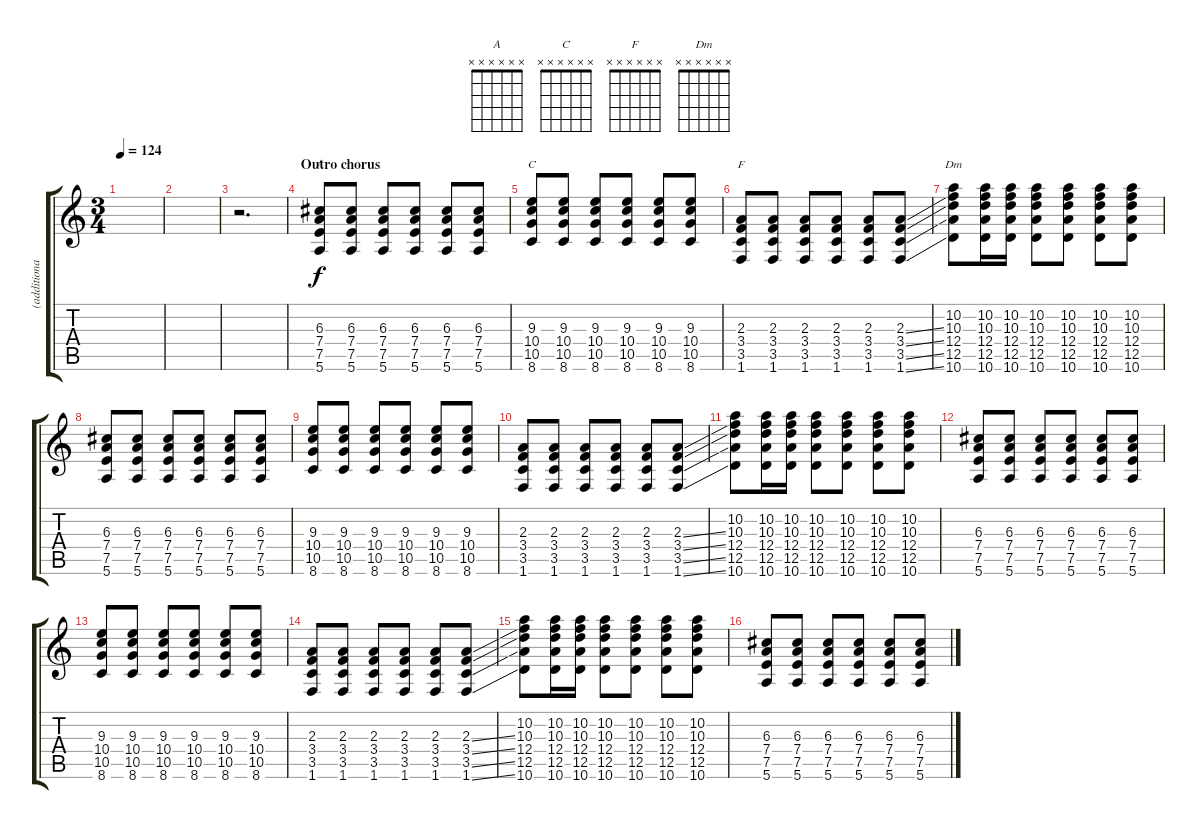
\track ("(additional chorus background)" "(additiona") {instrument distortionguitar}
\staff {score tabs}
\tuning (E4 B3 G3 D3 A2 E2) {hide}
\chord ("A" x x x x x x)
\chord ("C" x x x x x x)
\chord ("F" x x x x x x)
\chord ("Dm" x x x x x x)
\ts (3 4)
\tempo 124
\clef g2
\ks c
|
|
r.2{d} |
\section ("" "Outro chorus")
(6.3 7.4 7.5 5.6).8{ch "A"} (6.3 7.4 7.5 5.6).8 (6.3 7.4 7.5 5.6).8 (6.3 7.4 7.5 5.6).8 (6.3 7.4 7.5 5.6).8 (6.3 7.4 7.5 5.6).8 |
(9.3 10.4 10.5 8.6).8{ch "C"} (9.3 10.4 10.5 8.6).8 (9.3 10.4 10.5 8.6).8 (9.3 10.4 10.5 8.6).8 (9.3 10.4 10.5 8.6).8 (9.3 10.4 10.5 8.6).8 |
(2.3 3.4 3.5 1.6).8{ch "F"} (2.3 3.4 3.5 1.6).8 (2.3 3.4 3.5 1.6).8 (2.3 3.4 3.5 1.6).8 (2.3 3.4 3.5 1.6).8 (2.3{ss} 3.4{ss} 3.5{ss} 1.6{ss}).8 |
(10.2 10.3 12.4 12.5 10.6).8{ch "Dm"} (10.2 10.3 12.4 12.5 10.6).16 (10.2 10.3 12.4 12.5 10.6).16 (10.2 10.3 12.4 12.5 10.6).8 (10.2 10.3 12.4 12.5 10.6).8 (10.2 10.3 12.4 12.5 10.6).8 (10.2 10.3 12.4 12.5 10.6).8 |
(6.3 7.4 7.5 5.6).8 (6.3 7.4 7.5 5.6).8 (6.3 7.4 7.5 5.6).8 (6.3 7.4 7.5 5.6).8 (6.3 7.4 7.5 5.6).8 (6.3 7.4 7.5 5.6).8 |
(9.3 10.4 10.5 8.6).8 (9.3 10.4 10.5 8.6).8 (9.3 10.4 10.5 8.6).8 (9.3 10.4 10.5 8.6).8 (9.3 10.4 10.5 8.6).8 (9.3 10.4 10.5 8.6).8 |
(2.3 3.4 3.5 1.6).8 (2.3 3.4 3.5 1.6).8 (2.3 3.4 3.5 1.6).8 (2.3 3.4 3.5 1.6).8 (2.3 3.4 3.5 1.6).8 (2.3{ss} 3.4{ss} 3.5{ss} 1.6{ss}).8 |
(10.2 10.3 12.4 12.5 10.6).8 (10.2 10.3 12.4 12.5 10.6).16 (10.2 10.3 12.4 12.5 10.6).16 (10.2 10.3 12.4 12.5 10.6).8 (10.2 10.3 12.4 12.5 10.6).8 (10.2 10.3 12.4 12.5 10.6).8 (10.2 10.3 12.4 12.5 10.6).8 |
(6.3 7.4 7.5 5.6).8 (6.3 7.4 7.5 5.6).8 (6.3 7.4 7.5 5.6).8 (6.3 7.4 7.5 5.6).8 (6.3 7.4 7.5 5.6).8 (6.3 7.4 7.5 5.6).8 |
(9.3 10.4 10.5 8.6).8 (9.3 10.4 10.5 8.6).8 (9.3 10.4 10.5 8.6).8 (9.3 10.4 10.5 8.6).8 (9.3 10.4 10.5 8.6).8 (9.3 10.4 10.5 8.6).8 |
(2.3 3.4 3.5 1.6).8 (2.3 3.4 3.5 1.6).8 (2.3 3.4 3.5 1.6).8 (2.3 3.4 3.5 1.6).8 (2.3 3.4 3.5 1.6).8 (2.3{ss} 3.4{ss} 3.5{ss} 1.6{ss}).8 |
(10.2 10.3 12.4 12.5 10.6).8 (10.2 10.3 12.4 12.5 10.6).16 (10.2 10.3 12.4 12.5 10.6).16 (10.2 10.3 12.4 12.5 10.6).8 (10.2 10.3 12.4 12.5 10.6).8 (10.2 10.3 12.4 12.5 10.6).8 (10.2 10.3 12.4 12.5 10.6).8 |
(6.3 7.4 7.5 5.6).8 (6.3 7.4 7.5 5.6).8 (6.3 7.4 7.5 5.6).8 (6.3 7.4 7.5 5.6).8 (6.3 7.4 7.5 5.6).8 (6.3 7.4 7.5 5.6).8
